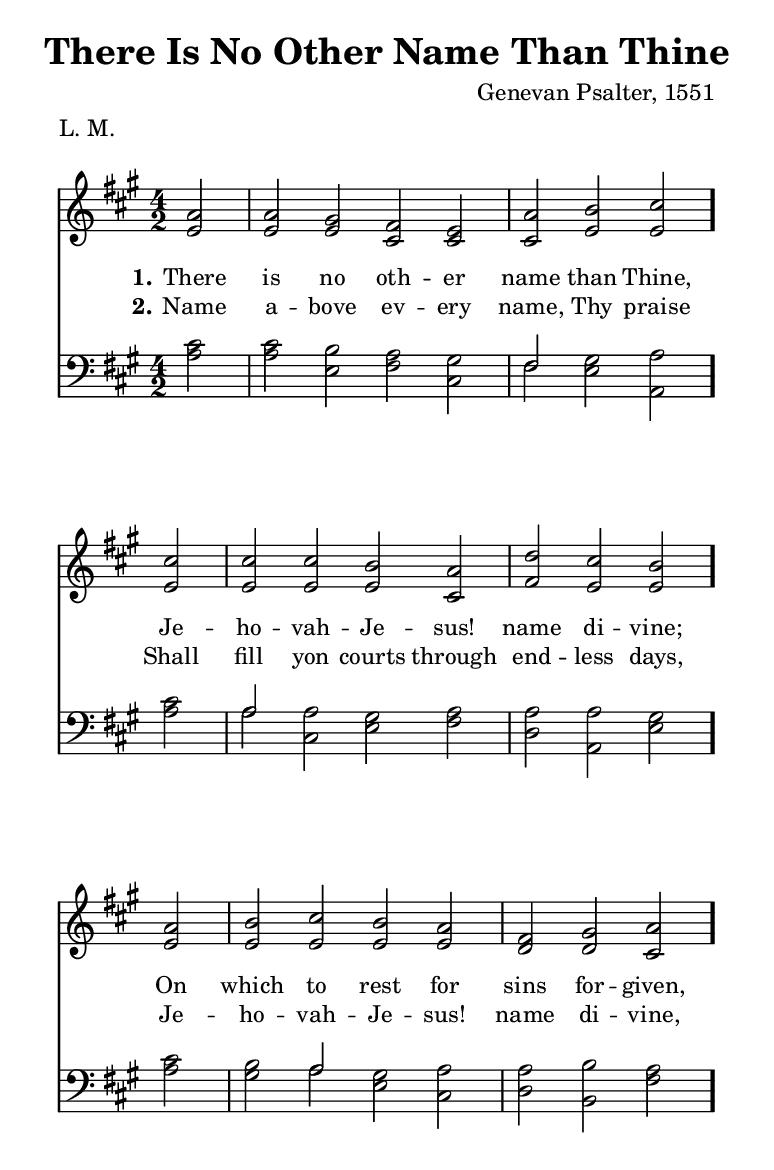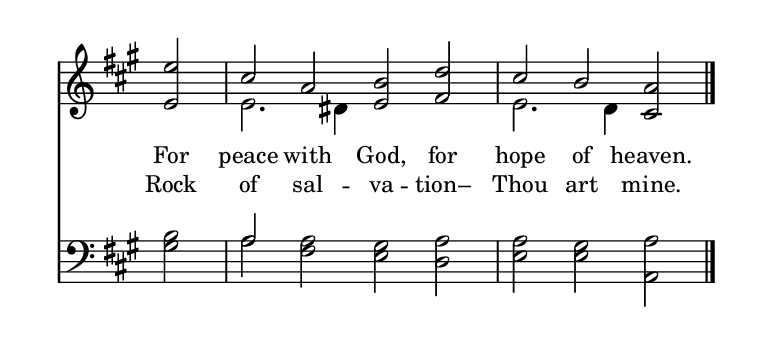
\include "common/global.ily"
\paper {
  \include "common/paper.ily"
  ragged-last-bottom = ##t
  system-count = #(cond (is-eogsized 3) (#t #f))
}

\header{
  %gospel
  hymnnumber = "135"
  title = "There Is No Other Name Than Thine"
  tunename = "Old Hundred"
  meter = "L. M."
  poet = ""
  composer = "Genevan Psalter, 1551"
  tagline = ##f
}

% for fermata in MIDI
ta = { \tempo 2=80 }
tb = { \tempo 2=40 }

patternAA = { c2 }
patternAB = { c2 | c2. c4 c2 c2 | c2. c4 c2 }

global = {
  \include "common/overrides.ily"
  \override Staff.TimeSignature.style = #'numbered
  \time 4/2
  \override Score.MetronomeMark.transparent = ##t % hide all fermata changes too
  \ta
  \key a \major
  \partial 2
  \autoBeamOff
}

notesSoprano = {
\global
\relative c'' {

  \changePitch \patternAA { a | a gis fis e | a b cis }
  \changePitch \patternAA { cis | cis cis b a | d cis b }
  \changePitch \patternAA { a | b cis b a | fis gis a }
  \changePitch \patternAA { e' | cis a b d | cis b a }

  \bar "|."

}
}

notesAlto = {
\global
\relative e' {

  \changePitch \patternAA { e | e e cis cis | cis e e }
  \changePitch \patternAA { e | e e e cis | fis e e }
  \changePitch \patternAA { e | e e e e | d d cis }
  \changePitch \patternAB { e | e dis e fis | e d cis }

}
}

notesTenor = {
\global
\relative a {

  \changePitch \patternAA { cis | cis b a gis | fis gis a }
  \changePitch \patternAA { cis | a a gis a | a a gis }
  \changePitch \patternAA { cis | b a gis a | a b a }
  \changePitch \patternAA { b | a a gis a | a gis a }

}
}

notesBass = {
\global
\relative f {

  \changePitch \patternAA { a | a e fis cis | fis e a, }
  \changePitch \patternAA { a' | a cis, e fis | d a e' }
  \changePitch \patternAA { a | gis a e cis | d b fis' }
  \changePitch \patternAA { gis | a fis e d | e e a, }

}
}

wordsA = \lyricmode {
\set stanza = "1."

There is no oth -- er name than Thine, \bar "."
Je -- ho -- vah -- Je -- sus! name di -- vine; \bar "."
On which to rest for sins for -- given, \bar "."
For peace with God, for hope of heaven. \bar "."

}

wordsB = \lyricmode {
\set stanza = "2."

Name a -- bove ev -- ery name, Thy praise
Shall fill yon courts through end -- less days,
Je -- ho -- vah -- Je -- sus! name di -- vine,
Rock of sal -- va -- tion– Thou art mine.

}

\score {
  \context ChoirStaff <<
    \context Staff = upper <<
      \set Staff.autoBeaming = ##f
      \set ChoirStaff.systemStartDelimiter = #'SystemStartBar
      \set ChoirStaff.printPartCombineTexts = ##f
      \partcombine #'(2 . 9) \notesSoprano \notesAlto
      \context NullVoice = sopranos { \voiceOne << \notesSoprano >> }
      \context NullVoice = altos { \voiceTwo << \notesAlto >> }
      \context Lyrics = one   \lyricsto sopranos \wordsA
      \context Lyrics = two   \lyricsto sopranos \wordsB
    >>
    \context Staff = men <<
      \set Staff.autoBeaming = ##f
      \clef bass
      \set ChoirStaff.printPartCombineTexts = ##f
      \partcombine #'(2 . 9) \notesTenor \notesBass
      \context NullVoice = tenors { \voiceOne << \notesTenor >> }
      \context NullVoice = basses { \voiceTwo << \notesBass >> }
    >>
  >>
  \layout {
    \include "common/layout.ily"
  }
  \midi{
    \include "common/midi.ily"
  }
}

\version "2.19.49"  % necessary for upgrading to future LilyPond versions.

% vi:set et ts=2 sw=2 ai nocindent syntax=lilypond:
